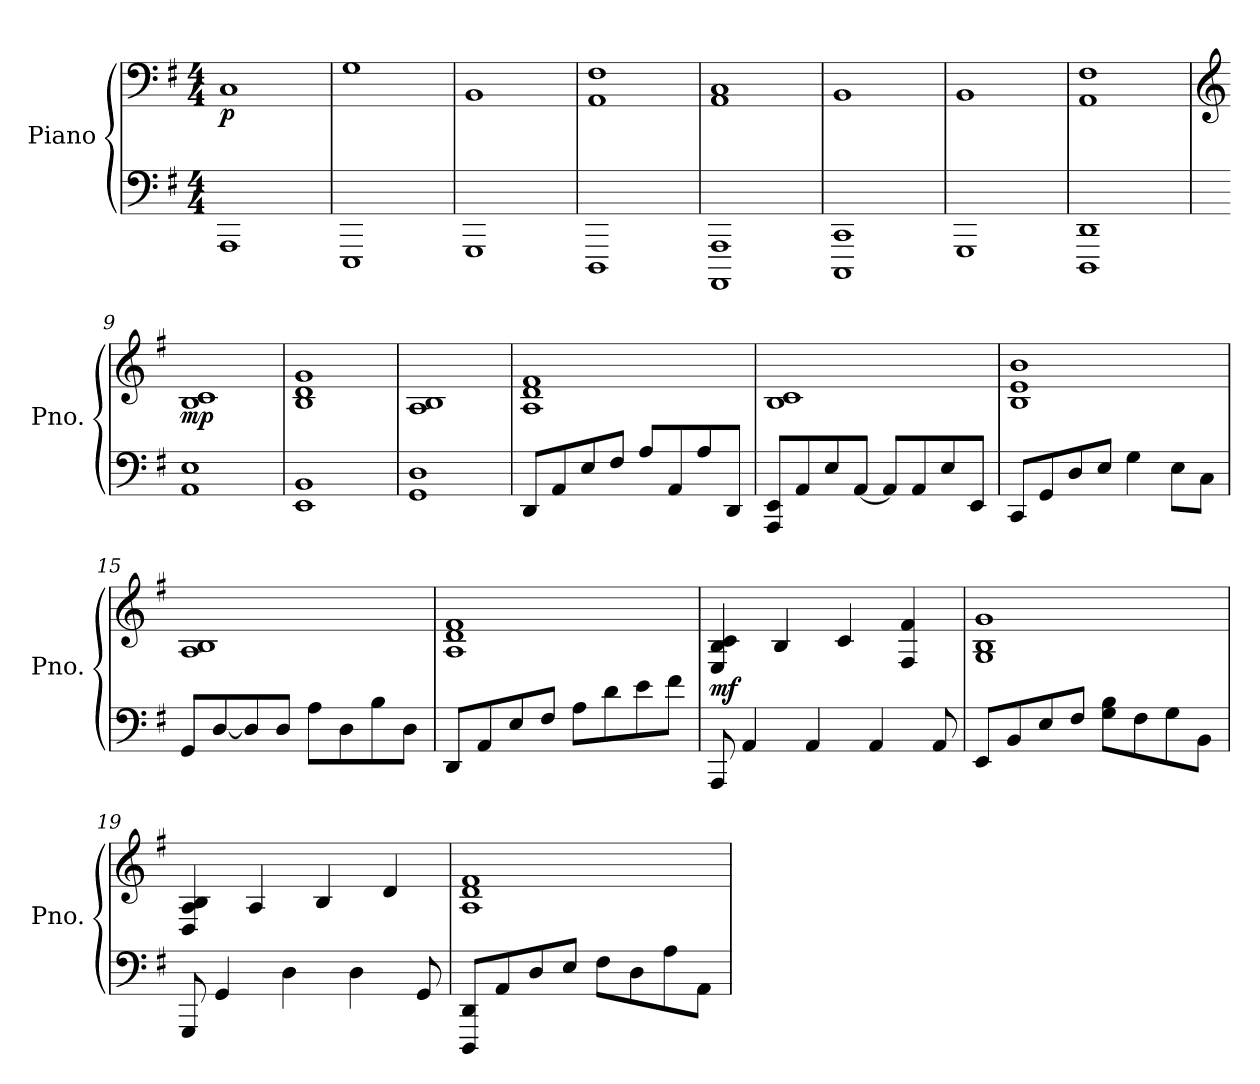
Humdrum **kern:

**kern	**kern	**dynam
*part1	*part1	*part1
*staff2	*staff1	*staff1/2
*I"Piano	*	*
*I'Pno.	*	*
*clefF4	*clefF4	*
*k[f#]	*k[f#]	*
*M4/4	*M4/4	*
*MM60	*MM60	*
=1	=1	=1
!	!	!LO:DY:b
1AAA	1C	p
=2	=2	=2
1EEE	1G	.
=3	=3	=3
1GGG	1BB	.
=4	=4	=4
1DDD	1AA 1F#	.
!!LO:LB:g=z
=5	=5	=5
1AAAA 1AAA	1AA 1C	.
=6	=6	=6
1CCC 1CC	1BB	.
=7	=7	=7
1GGG	1BB	.
=8	=8	=8
1DDD 1DD	1AA 1F#	.
!!LO:LB:g=z
=9	=9	=9
*	*clefG2	*
!	!	!LO:DY:b
1AA 1E	1B 1c	mp
=10	=10	=10
1EE 1BB	1B 1d 1g	.
=11	=11	=11
1GG 1D	1A 1B	.
=12	=12	=12
8DD/L	1A 1d 1f#	.
8AA/	.	.
8E/	.	.
8F#/J	.	.
8A/L	.	.
8AA/	.	.
8A/	.	.
8DD/J	.	.
!!LO:LB:g=z
=13	=13	=13
8AAA/ 8EE/L	1B 1c	.
8AA/	.	.
8E/	.	.
[8AA/J	.	.
8AA/L]	.	.
8AA/	.	.
8E/	.	.
8EE/J	.	.
=14	=14	=14
8CC/L	1B 1e 1b	.
8GG/	.	.
8D/	.	.
8E/J	.	.
4G\	.	.
8E\L	.	.
8C\J	.	.
=15	=15	=15
8GG/L	1A 1B	.
[8D/	.	.
8D/]	.	.
8D/J	.	.
8A\L	.	.
8D\	.	.
8B\	.	.
8D\J	.	.
=16	=16	=16
8DD/L	1A 1d 1f#	.
8AA/	.	.
8E/	.	.
8F#/J	.	.
8A\L	.	.
8d\	.	.
8e\	.	.
8f#\J	.	.
!!LO:LB:g=z
=17	=17	=17
!	!	!LO:DY:b
8AAA/	4E/ 4B/ 4c/	mf
4AA/	.	.
.	4B/	.
4AA/	.	.
.	4c/	.
4AA/	.	.
.	4F#/ 4f#/	.
8AA/	.	.
=18	=18	=18
8EE/L	1G 1B 1g	.
8BB/	.	.
8E/	.	.
8F#/J	.	.
8G\ 8B\L	.	.
8F#\	.	.
8G\	.	.
8BB\J	.	.
=19	=19	=19
8GGG/	4D/ 4A/ 4B/	.
4GG/	.	.
.	4A/	.
4D\	.	.
.	4B/	.
4D\	.	.
.	4d/	.
8GG/	.	.
=20	=20	=20
8DDD/ 8DD/L	1A 1d 1f#	.
8AA/	.	.
8D/	.	.
8E/J	.	.
8F#\L	.	.
8D\	.	.
8A\	.	.
8AA\J	.	.
=	=	=
*-	*-	*-
